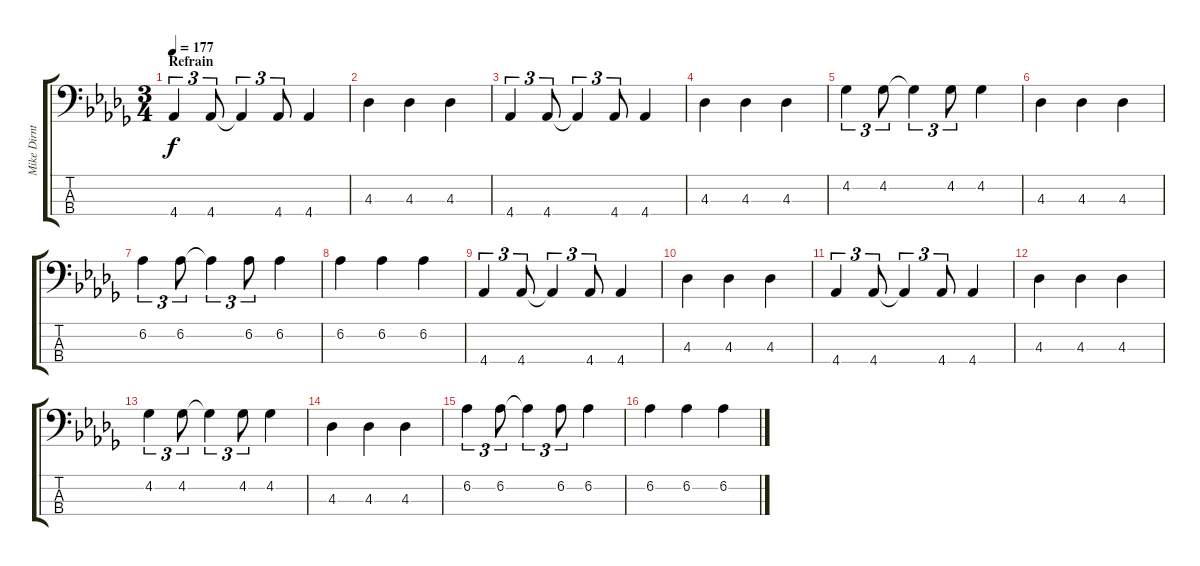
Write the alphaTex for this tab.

\track ("Mike Dirnt" "Mike Dirnt") {instrument electricbasspick}
\staff {score tabs}
\tuning (G2 D2 A1 E1) {hide}
\ts (3 4)
\section ("" "Refrain")
\tempo 177
\clef f4
\ks db
4.4.4{tu (3 2) dy f} 4.4.8{tu (3 2)} 4.4{t}.4{tu (3 2)} 4.4.8{tu (3 2)} 4.4.4 |
4.3.4 4.3.4 4.3.4 |
4.4.4{tu (3 2)} 4.4.8{tu (3 2)} 4.4{t}.4{tu (3 2)} 4.4.8{tu (3 2)} 4.4.4 |
4.3.4 4.3.4 4.3.4 |
4.2.4{tu (3 2)} 4.2.8{tu (3 2)} 4.2{t}.4{tu (3 2)} 4.2.8{tu (3 2)} 4.2.4 |
4.3.4 4.3.4 4.3.4 |
6.2.4{tu (3 2)} 6.2.8{tu (3 2)} 6.2{t}.4{tu (3 2)} 6.2.8{tu (3 2)} 6.2.4 |
6.2.4 6.2.4 6.2.4 |
4.4.4{tu (3 2)} 4.4.8{tu (3 2)} 4.4{t}.4{tu (3 2)} 4.4.8{tu (3 2)} 4.4.4 |
4.3.4 4.3.4 4.3.4 |
4.4.4{tu (3 2)} 4.4.8{tu (3 2)} 4.4{t}.4{tu (3 2)} 4.4.8{tu (3 2)} 4.4.4 |
4.3.4 4.3.4 4.3.4 |
4.2.4{tu (3 2)} 4.2.8{tu (3 2)} 4.2{t}.4{tu (3 2)} 4.2.8{tu (3 2)} 4.2.4 |
4.3.4 4.3.4 4.3.4 |
6.2.4{tu (3 2)} 6.2.8{tu (3 2)} 6.2{t}.4{tu (3 2)} 6.2.8{tu (3 2)} 6.2.4 |
6.2.4 6.2.4 6.2.4
